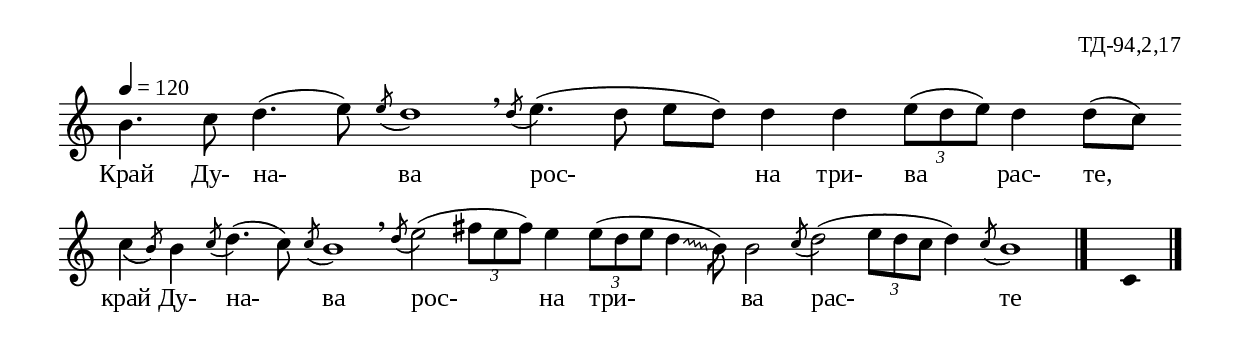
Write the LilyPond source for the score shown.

 %{
TD_094_2_17
%}

\include "td-preamble.ly"

\score {
\relative c'' {
 \tempo 4 = 120
% \time 2/4
\cadenzaOn
\override Glissando #'style = #'zigzag
\phrasingSlurDown
b4. c8 d4.( e8) \acciaccatura e8 d1 \breathe 
\acciaccatura d8 e4.( d8 e[ d]) d4 d \times 2/3 { e8[( d e]) } d4 d8[( c]) 
\bar ""
\afterGrace c4\( { \stdB b8\) \stdE } b4 \acciaccatura c8 d4.( c8) \acciaccatura c8 b1 \breathe 
\acciaccatura d8 e2( \times 2/3 { fis8[ e fis]) } e4 \times 2/3 { e8[( d e] } 
\noteFi d\glissando b\noBeam) b2
\bar ""
\acciaccatura c8 d2( \times 2/3 { e8[ d c] } d4) \acciaccatura c8 b1
 \bar "|." 
s4 \fixB c,
 \bar "|."  
}
\addlyrics { Край Ду- на- ва рос- на три- ва рас- те, край Ду- на- ва рос- на три- ва рас- те }
%
\layout {
     \context { 
	    \Staff \remove "Time_signature_engraver" } 
  indent = #0
  line-width = 190\mm
  ragged-right=##f
}
%
\midi { 
	\context {
		\Score
		tempoWholesPerMinute = #(ly:make-moment 120 4)
		}
	}
}
%
\header{
  opus = "ТД-94,2,17"
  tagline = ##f
}



